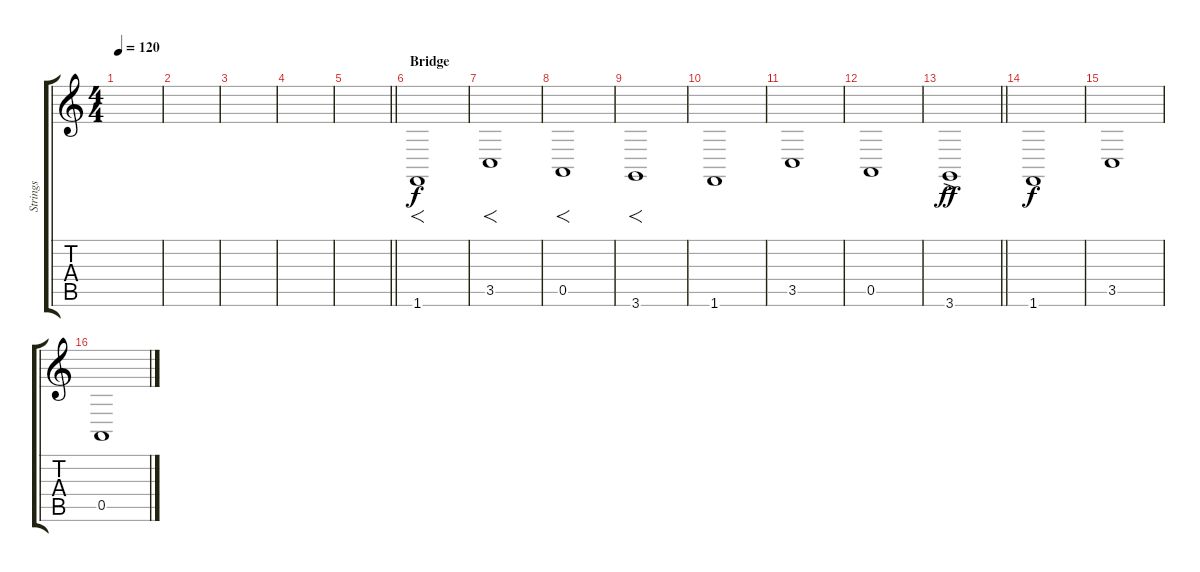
\track ("Strings" "Strings") {instrument synthstrings1}
\staff {score tabs}
\tuning (E4 B3 G3 D3 A2 E2) {hide}
\ts (4 4)
\tempo 120
\clef g2
\ks c
|
|
|
|
\barLineRight lightlight
|
\section ("" "Bridge")
1.6.1{f} |
3.5.1{f} |
0.5.1{f} |
3.6.1{f} |
1.6.1 |
3.5.1 |
0.5.1 |
\barLineRight lightlight
3.6{ac}.1{dy ff} |
\section ("" "")
1.6.1{dy f} |
3.5.1 |
0.5.1
